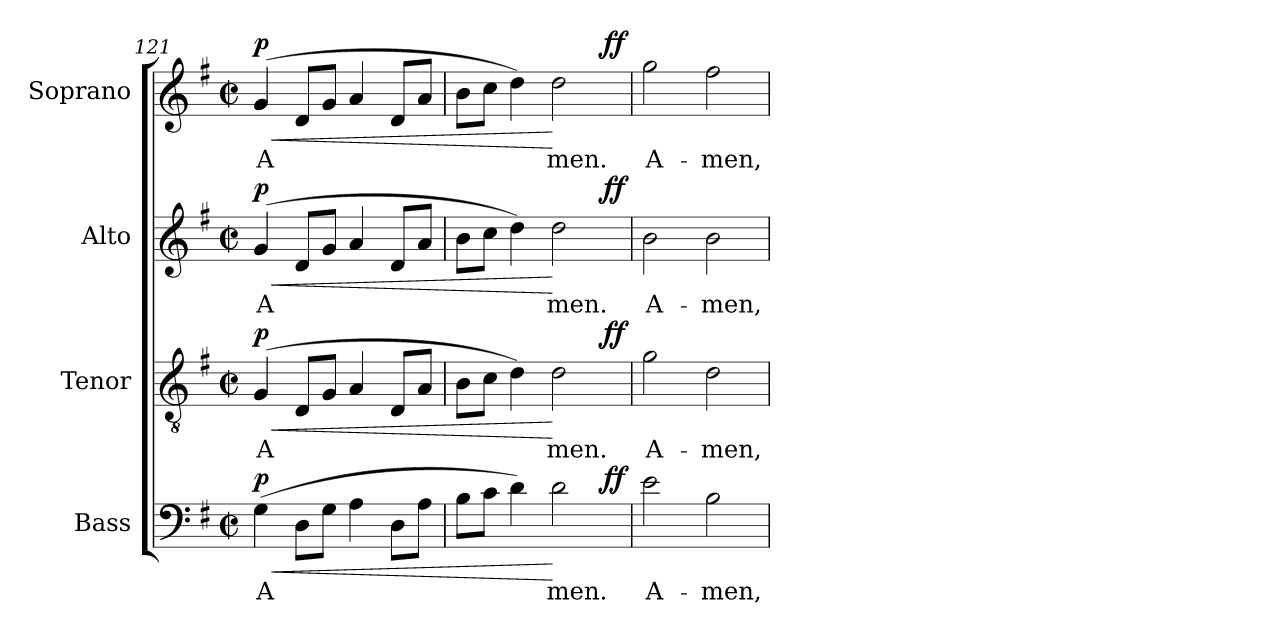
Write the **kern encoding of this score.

**kern	**text	**dynam	**kern	**text	**dynam	**kern	**text	**dynam	**kern	**text	**dynam
*part4	*part4	*part4	*part3	*part3	*part3	*part2	*part2	*part2	*part1	*part1	*part1
*staff4	*staff4	*staff4	*staff3	*staff3	*staff3	*staff2	*staff2	*staff2	*staff1	*staff1	*staff1
*I"Bass	*	*	*I"Tenor	*	*	*I"Alto	*	*	*I"Soprano	*	*
*I'B.	*	*	*I'T.	*	*	*I'A.	*	*	*I'S.	*	*
!!LO:LB:g=z
*clefF4	*	*	*clefGv2	*	*	*clefG2	*	*	*clefG2	*	*
*k[f#]	*	*	*k[f#]	*	*	*k[f#]	*	*	*k[f#]	*	*
*G:	*	*	*G:	*	*	*G:	*	*	*G:	*	*
*M2/2	*	*	*M2/2	*	*	*M2/2	*	*	*M2/2	*	*
*met(c|)	*	*	*met(c|)	*	*	*met(c|)	*	*	*met(c|)	*	*
=121	=121	=121	=121	=121	=121	=121	=121	=121	=121	=121	=121
!	!LO:LY:b:cj	!LO:HP:b	!	!LO:LY:b:cj	!LO:HP:b	!	!LO:LY:b:cj	!LO:HP:b	!	!LO:LY:b:cj	!LO:HP:b
!	!	!LO:DY:n=1:a	!	!	!LO:DY:n=1:a	!	!	!LO:DY:n=1:a	!	!	!LO:DY:n=1:a
(>4G\	A	< p	(>4G/	A	< p	(>4g/	A	< p	(>4g/	A	< p
!	!LO:LY:b:cj	!	!	!LO:LY:b:cj	!	!	!LO:LY:b:cj	!	!	!LO:LY:b:cj	!
8D\L	.	.	8D/L	.	.	8d/L	.	.	8d/L	.	.
!	!LO:LY:b:cj	!	!	!LO:LY:b:cj	!	!	!LO:LY:b:cj	!	!	!LO:LY:b:cj	!
8G\J	.	.	8G/J	.	.	8g/J	.	.	8g/J	.	.
!	!LO:LY:b:cj	!	!	!LO:LY:b:cj	!	!	!LO:LY:b:cj	!	!	!LO:LY:b:cj	!
4A\	.	.	4A/	.	.	4a/	.	.	4a/	.	.
!	!LO:LY:b:cj	!	!	!LO:LY:b:cj	!	!	!LO:LY:b:cj	!	!	!LO:LY:b:cj	!
8D\L	.	.	8D/L	.	.	8d/L	.	.	8d/L	.	.
!	!LO:LY:b:cj	!	!	!LO:LY:b:cj	!	!	!LO:LY:b:cj	!	!	!LO:LY:b:cj	!
8A\J	.	.	8A/J	.	.	8a/J	.	.	8a/J	.	.
=122	=122	=122	=122	=122	=122	=122	=122	=122	=122	=122	=122
!	!LO:LY:b:cj	!	!	!LO:LY:b:cj	!	!	!LO:LY:b:cj	!	!	!LO:LY:b:cj	!
*^	*	*	*^	*	*	*^	*	*	*^	*	*
8B\L	2..ryy	.	.	8B\L	2..ryy	.	.	8b\L	2..ryy	.	.	8b\L	2..ryy	.	.
!	!	!LO:LY:b:cj	!	!	!	!LO:LY:b:cj	!	!	!	!LO:LY:b:cj	!	!	!	!LO:LY:b:cj	!
8c\J	.	.	.	8c\J	.	.	.	8cc\J	.	.	.	8cc\J	.	.	.
!	!	!LO:LY:b:cj	!	!	!	!LO:LY:b:cj	!	!	!	!LO:LY:b:cj	!	!	!	!LO:LY:b:cj	!
4d\)	.	.	.	4d\)	.	.	.	4dd\)	.	.	.	4dd\)	.	.	.
!	!	!LO:LY:b:cj	!	!	!	!LO:LY:b:cj	!	!	!	!LO:LY:b:cj	!	!	!	!LO:LY:b:cj	!
2d\	.	men.	[	2d\	.	men.	[	2dd\	.	men.	[	2dd\	.	men.	[
!	!	!	!LO:DY:a	!	!	!	!LO:DY:a	!	!	!	!LO:DY:a	!	!	!	!LO:DY:a
.	8ryy	.	ff	.	8ryy	.	ff	.	8ryy	.	ff	.	8ryy	.	ff
=123	=123	=123	=123	=123	=123	=123	=123	=123	=123	=123	=123	=123	=123	=123	=123
!	!	!LO:LY:b:cj	!	!	!	!LO:LY:b:cj	!	!	!	!LO:LY:b:cj	!	!	!	!LO:LY:b:cj	!
*v	*v	*	*	*	*	*	*	*v	*v	*	*	*v	*v	*	*
*	*	*	*v	*v	*	*	*	*	*	*	*	*
2e\	A-	.	2g\	A-	.	2b\	A-	.	2gg\	A-	.
!	!LO:LY:b:cj	!	!	!LO:LY:b:cj	!	!	!LO:LY:b:cj	!	!	!LO:LY:b:cj	!
2B\	-men,	.	2d\	-men,	.	2b\	-men,	.	2ff#\	-men,	.
=	=	=	=	=	=	=	=	=	=	=	=
*-	*-	*-	*-	*-	*-	*-	*-	*-	*-	*-	*-
